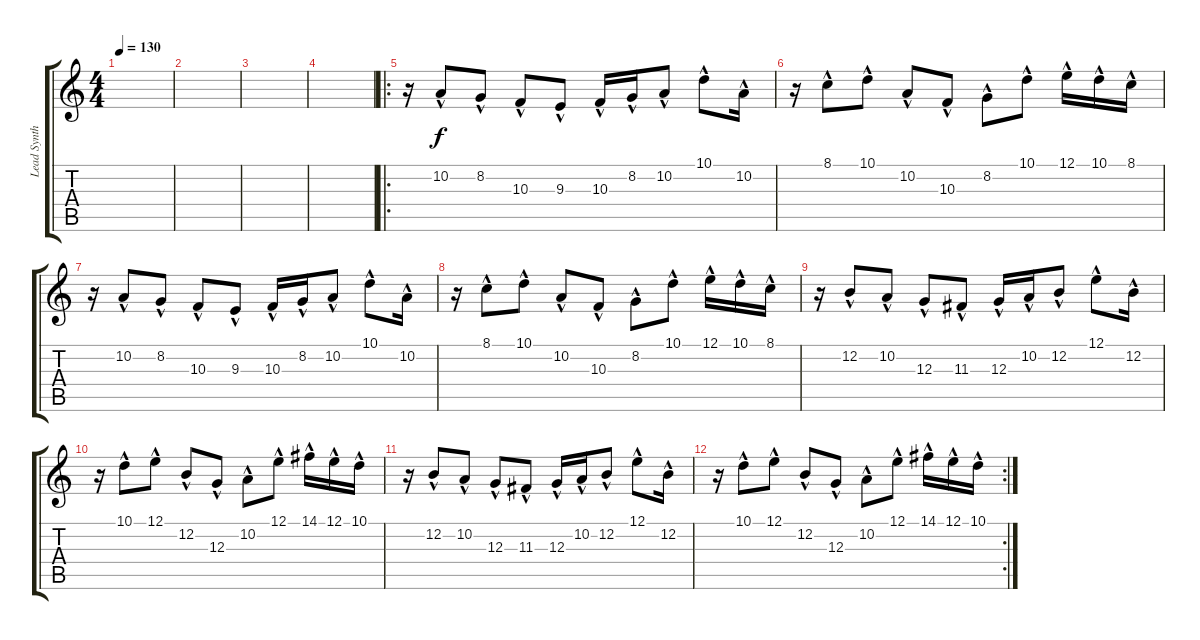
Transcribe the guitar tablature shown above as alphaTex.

\track ("Lead Synth Delay" "Lead Synth") {instrument lead1square}
\staff {score tabs}
\tuning (E4 B3 G3 D3 A2 E2) {hide}
\ts (4 4)
\tempo 130
\clef g2
\ks c
|
|
|
|
\ro
r.16 10.2{hac}.8 8.2{hac}.8 10.3{hac}.8 9.3{hac}.8 10.3{hac}.16 8.2{hac}.16 10.2{hac}.8 10.1{hac}.8 10.2{hac}.16 |
r.16 8.1{hac}.8 10.1{hac}.8 10.2{hac}.8 10.3{hac}.8 8.2{hac}.8 10.1{hac}.8 12.1{hac}.16 10.1{hac}.16 8.1{hac}.16 |
r.16 10.2{hac}.8 8.2{hac}.8 10.3{hac}.8 9.3{hac}.8 10.3{hac}.16 8.2{hac}.16 10.2{hac}.8 10.1{hac}.8 10.2{hac}.16 |
r.16 8.1{hac}.8 10.1{hac}.8 10.2{hac}.8 10.3{hac}.8 8.2{hac}.8 10.1{hac}.8 12.1{hac}.16 10.1{hac}.16 8.1{hac}.16 |
r.16 12.2{hac}.8 10.2{hac}.8 12.3{hac}.8 11.3{hac}.8 12.3{hac}.16 10.2{hac}.16 12.2{hac}.8 12.1{hac}.8 12.2{hac}.16 |
r.16 10.1{hac}.8 12.1{hac}.8 12.2{hac}.8 12.3{hac}.8 10.2{hac}.8 12.1{hac}.8 14.1{hac}.16 12.1{hac}.16 10.1{hac}.16 |
r.16 12.2{hac}.8 10.2{hac}.8 12.3{hac}.8 11.3{hac}.8 12.3{hac}.16 10.2{hac}.16 12.2{hac}.8 12.1{hac}.8 12.2{hac}.16 |
\rc 2
r.16 10.1{hac}.8 12.1{hac}.8 12.2{hac}.8 12.3{hac}.8 10.2{hac}.8 12.1{hac}.8 14.1{hac}.16 12.1{hac}.16 10.1{hac}.16
